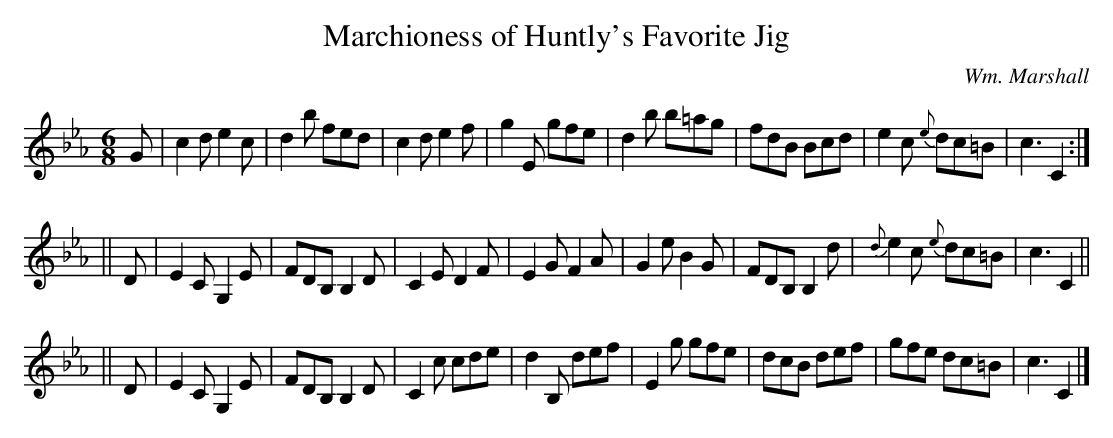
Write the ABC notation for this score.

X:1
T: Marchioness of Huntly's Favorite Jig
C: Wm. Marshall
M: 6/8
L: 1/8
K: Cm
G \
| c2d e2c | d2b fed | c2d e2f | g2E gfe \
| d2b b=ag | fdB Bcd | e2c {e}dc=B | c3 C2 :|
|| D \
| E2C G,2E | FDB, B,2D | C2E D2F | E2G F2A \
| G2e B2G | FDB, B,2d | {d}e2c {e}dc=B | c3 C2 ||
|| D \
| E2C G,2E | FDB, B,2D | C2c cde | d2B, def \
| E2g gfe | dcB def | gfe dc=B | c3 C2 |]
